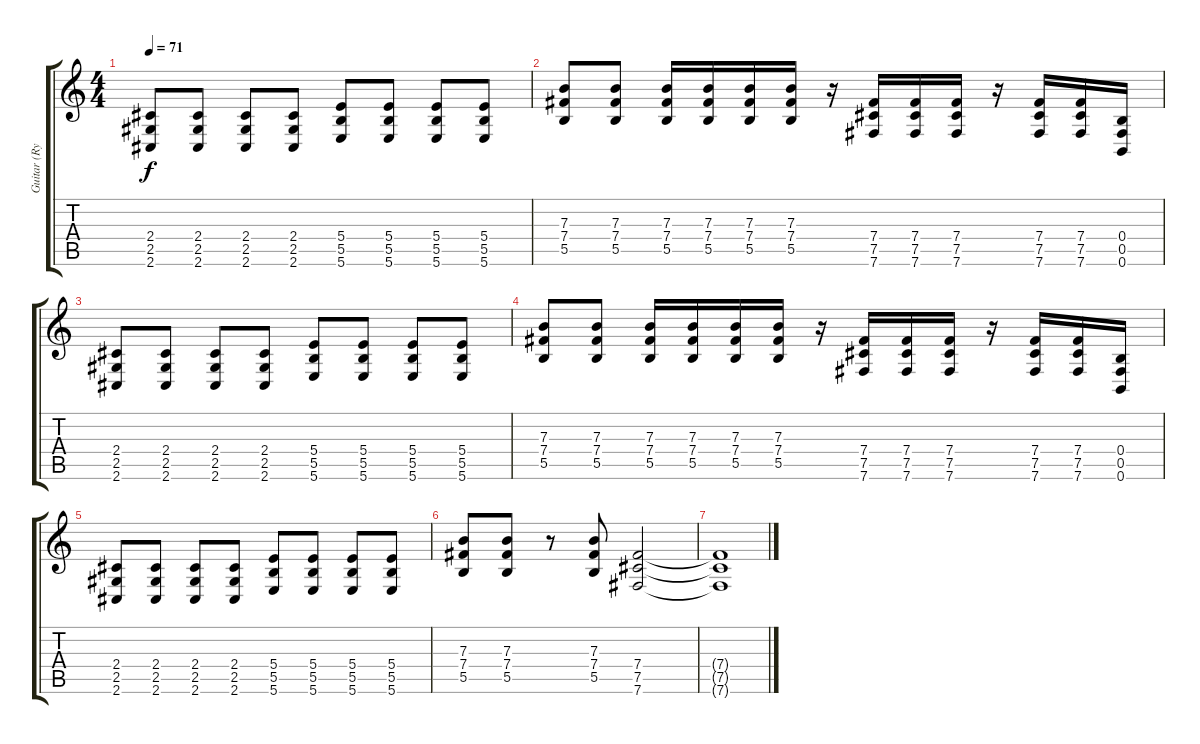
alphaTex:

\track ("Guitar (Ryan Peake)" "Guitar (Ry") {instrument distortionguitar}
\staff {score tabs}
\tuning (Db4 Ab3 E3 B2 Gb2 B1) {hide}
\ts (4 4)
\tempo 71
\clef g2
\ks c
(2.4 2.5 2.6).8{dy f} (2.4 2.5 2.6).8 (2.4 2.5 2.6).8 (2.4 2.5 2.6).8 (5.4 5.5 5.6).8 (5.4 5.5 5.6).8 (5.4 5.5 5.6).8 (5.4 5.5 5.6).8 |
(7.3 7.4 5.5).8 (7.3 7.4 5.5).8 (7.3 7.4 5.5).16 (7.3 7.4 5.5).16 (7.3 7.4 5.5).16 (7.3 7.4 5.5).16 r.16 (7.4 7.5 7.6).16 (7.4 7.5 7.6).16 (7.4 7.5 7.6).16 r.16 (7.4 7.5 7.6).16 (7.4 7.5 7.6).16 (0.4 0.5 0.6).16 |
(2.4 2.5 2.6).8{volume 16} (2.4 2.5 2.6).8 (2.4 2.5 2.6).8 (2.4 2.5 2.6).8 (5.4 5.5 5.6).8 (5.4 5.5 5.6).8 (5.4 5.5 5.6).8 (5.4 5.5 5.6).8 |
(7.3 7.4 5.5).8 (7.3 7.4 5.5).8 (7.3 7.4 5.5).16 (7.3 7.4 5.5).16 (7.3 7.4 5.5).16 (7.3 7.4 5.5).16 r.16 (7.4 7.5 7.6).16 (7.4 7.5 7.6).16 (7.4 7.5 7.6).16 r.16 (7.4 7.5 7.6).16 (7.4 7.5 7.6).16 (0.4 0.5 0.6).16 |
(2.4 2.5 2.6).8 (2.4 2.5 2.6).8 (2.4 2.5 2.6).8 (2.4 2.5 2.6).8 (5.4 5.5 5.6).8 (5.4 5.5 5.6).8 (5.4 5.5 5.6).8 (5.4 5.5 5.6).8 |
(7.3 7.4 5.5).8 (7.3 7.4 5.5).8 r.8 (7.3 7.4 5.5).8 (7.4 7.5 7.6).2 |
(7.4{t} 7.5{t} 7.6{t}).1
